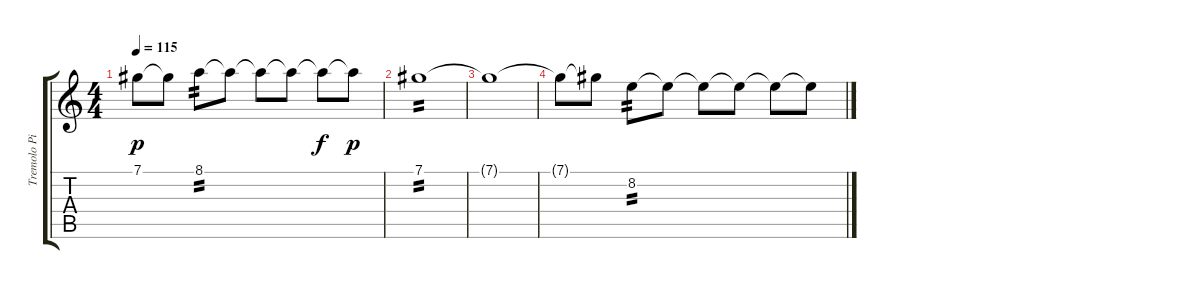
\track ("Tremolo Picking" "Tremolo Pi") {instrument overdrivenguitar}
\staff {score tabs}
\tuning (Db4 Ab3 E3 B2 Gb2 Db2) {hide}
\ts (4 4)
\tempo 115
\clef g2
\ks c
7.1{t}.8{dy p} 7.1{t}.8 8.1.8{tp 2} 8.1{t}.8 8.1{t}.8 8.1{t}.8 8.1{t}.8{dy f} 8.1{t}.8{dy p} |
7.1.1{tp 2} |
7.1{t}.1 |
7.1{t}.8 7.1{t}.8 8.2.8{tp 2} 8.2{t}.8 8.2{t}.8 8.2{t}.8 8.2{t}.8 8.2{t}.8
